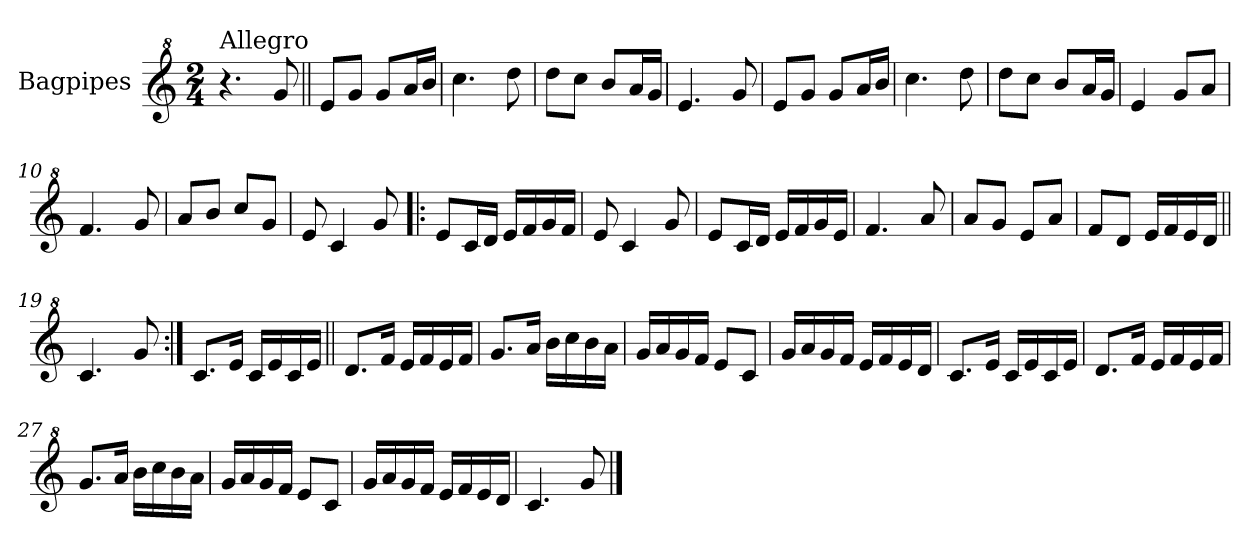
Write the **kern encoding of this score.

**kern
*part1
*staff1
*I"Bagpipes
*I'Bag
*clefG^2
*k[]
*C:
*M2/4
=1
!LO:TX:a:t=Allegro
4.r
8gg/
=2||
8ee/L
8gg/J
8gg/L
16aa/L
16bb/JJ
=3
4.ccc\
8ddd\
=4
8ddd\L
8ccc\J
8bb/L
16aa/L
16gg/JJ
=5
4.ee/
8gg/
=6
8ee/L
8gg/J
8gg/L
16aa/L
16bb/JJ
=7
4.ccc\
8ddd\
=8
8ddd\L
8ccc\J
8bb/L
16aa/L
16gg/JJ
=9
4ee/
8gg/L
8aa/J
=10
4.ff/
8gg/
=11
8aa/L
8bb/J
8ccc/L
8gg/J
!!LO:LB:g=z
=12
8ee/
4cc/
8gg/
=13!|:
8ee/L
16cc/L
16dd/JJ
16ee/LL
16ff/
16gg/
16ff/JJ
=14
8ee/
4cc/
8gg/
=15
8ee/L
16cc/L
16dd/JJ
16ee/LL
16ff/
16gg/
16ee/JJ
=16
4.ff/
8aa/
=17
8aa/L
8gg/J
8ee/L
8aa/J
=18
8ff/L
8dd/J
16ee/LL
16ff/
16ee/
16dd/JJ
=19||
4.cc/
8gg/
!!LO:LB:g=z
=20:|!
8.cc/L
16ee/Jk
16cc/LL
16ee/
16cc/
16ee/JJ
=21||
8.dd/L
16ff/Jk
16ee/LL
16ff/
16ee/
16ff/JJ
=22
8.gg/L
16aa/Jk
16bb\LL
16ccc\
16bb\
16aa\JJ
=23
16gg/LL
16aa/
16gg/
16ff/JJ
8ee/L
8cc/J
=24
16gg/LL
16aa/
16gg/
16ff/JJ
16ee/LL
16ff/
16ee/
16dd/JJ
=25
8.cc/L
16ee/Jk
16cc/LL
16ee/
16cc/
16ee/JJ
=26
8.dd/L
16ff/Jk
16ee/LL
16ff/
16ee/
16ff/JJ
!!LO:LB:g=z
=27
8.gg/L
16aa/Jk
16bb\LL
16ccc\
16bb\
16aa\JJ
=28
16gg/LL
16aa/
16gg/
16ff/JJ
8ee/L
8cc/J
=29
16gg/LL
16aa/
16gg/
16ff/JJ
16ee/LL
16ff/
16ee/
16dd/JJ
=30
4.cc/
8gg/
==
*-
